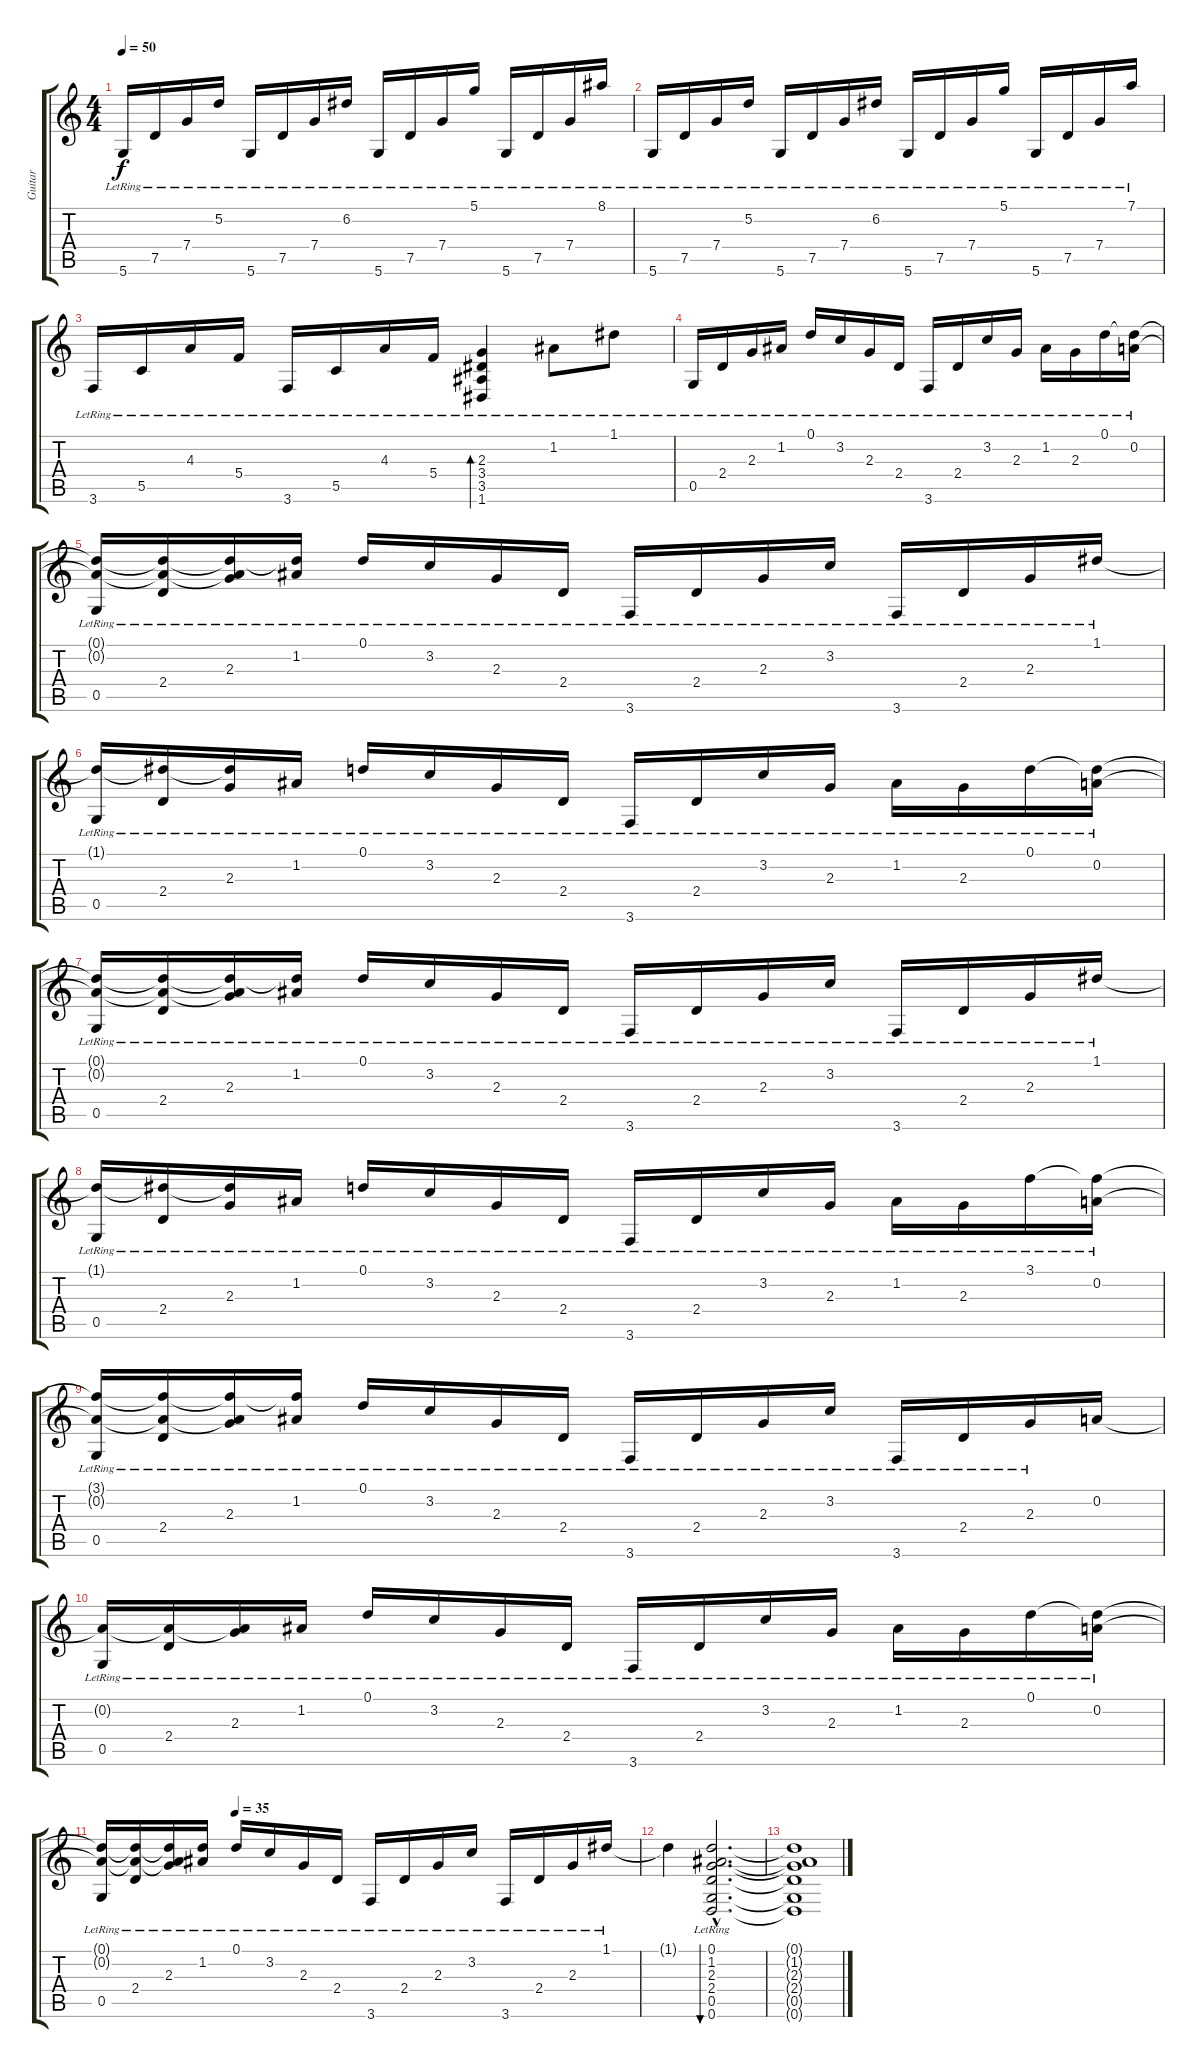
\track ("Guitar" "Guitar") {instrument acousticguitarsteel}
\staff {score tabs}
\tuning (D4 A3 F3 C3 G2 D2) {hide}
\ts (4 4)
\tempo 50
\clef g2
\ks c
5.6{lr}.16{dy f} 7.5{lr}.16 7.4{lr}.16 5.2{lr}.16 5.6{lr}.16 7.5{lr}.16 7.4{lr}.16 6.2{lr}.16 5.6{lr}.16 7.5{lr}.16 7.4{lr}.16 5.1{lr}.16 5.6{lr}.16 7.5{lr}.16 7.4{lr}.16 8.1{lr}.16 |
5.6{lr}.16 7.5{lr}.16 7.4{lr}.16 5.2{lr}.16 5.6{lr}.16 7.5{lr}.16 7.4{lr}.16 6.2{lr}.16 5.6{lr}.16 7.5{lr}.16 7.4{lr}.16 5.1{lr}.16 5.6{lr}.16 7.5{lr}.16 7.4{lr}.16 7.1{lr}.16 |
3.6{lr}.16 5.5{lr}.16 4.3{lr}.16 5.4{lr}.16 3.6{lr}.16 5.5{lr}.16 4.3{lr}.16 5.4{lr}.16 (2.3{lr} 3.4{lr} 3.5{lr} 1.6{lr}).4{bd 120} 1.2{lr}.8 1.1{lr}.8 |
\section ("" "")
0.5{lr}.16 2.4{lr}.16 2.3{lr}.16 1.2{lr}.16 0.1{lr}.16 3.2{lr}.16 2.3{lr}.16 2.4{lr}.16 3.6{lr}.16 2.4{lr}.16 3.2{lr}.16 2.3{lr}.16 1.2{lr}.16 2.3{lr}.16 0.1{lr}.16 (0.1{t} 0.2{lr}).16 |
(0.1{t} 0.2{t} 0.5{lr}).16 (0.1{t} 0.2{t} 2.4{lr}).16 (0.1{t} 0.2{t} 2.3{lr}).16 (0.1{t} 1.2{lr}).16 0.1{lr}.16 3.2{lr}.16 2.3{lr}.16 2.4{lr}.16 3.6{lr}.16 2.4{lr}.16 2.3{lr}.16 3.2{lr}.16 3.6{lr}.16 2.4{lr}.16 2.3{lr}.16 1.1{lr}.16 |
(1.1{t} 0.5{lr}).16 (1.1{t} 2.4{lr}).16 (1.1{t} 2.3{lr}).16 1.2{lr}.16 0.1{lr}.16 3.2{lr}.16 2.3{lr}.16 2.4{lr}.16 3.6{lr}.16 2.4{lr}.16 3.2{lr}.16 2.3{lr}.16 1.2{lr}.16 2.3{lr}.16 0.1{lr}.16 (0.1{t} 0.2{lr}).16 |
(0.1{t} 0.2{t} 0.5{lr}).16 (0.1{t} 0.2{t} 2.4{lr}).16 (0.1{t} 0.2{t} 2.3{lr}).16 (0.1{t} 1.2{lr}).16 0.1{lr}.16 3.2{lr}.16 2.3{lr}.16 2.4{lr}.16 3.6{lr}.16 2.4{lr}.16 2.3{lr}.16 3.2{lr}.16 3.6{lr}.16 2.4{lr}.16 2.3{lr}.16 1.1{lr}.16 |
(1.1{t} 0.5{lr}).16 (1.1{t} 2.4{lr}).16 (1.1{t} 2.3{lr}).16 1.2{lr}.16 0.1{lr}.16 3.2{lr}.16 2.3{lr}.16 2.4{lr}.16 3.6{lr}.16 2.4{lr}.16 3.2{lr}.16 2.3{lr}.16 1.2{lr}.16 2.3{lr}.16 3.1{lr}.16 (3.1{t} 0.2{lr}).16 |
(3.1{t} 0.2{t} 0.5{lr}).16 (3.1{t} 0.2{t} 2.4{lr}).16 (3.1{t} 0.2{t} 2.3{lr}).16 (3.1{t} 1.2{lr}).16 0.1{lr}.16 3.2{lr}.16 2.3{lr}.16 2.4{lr}.16 3.6{lr}.16 2.4{lr}.16 2.3{lr}.16 3.2{lr}.16 3.6{lr}.16 2.4{lr}.16 2.3{lr}.16 0.2.16 |
(0.2{t} 0.5{lr}).16 (0.2{t} 2.4{lr}).16 (0.2{t} 2.3{lr}).16 1.2{lr}.16 0.1{lr}.16 3.2{lr}.16 2.3{lr}.16 2.4{lr}.16 3.6{lr}.16 2.4{lr}.16 3.2{lr}.16 2.3{lr}.16 1.2{lr}.16 2.3{lr}.16 0.1{lr}.16 (0.1{t} 0.2{lr}).16 |
\tempo (35 0.25)
(0.1{t} 0.2{t} 0.5{lr}).16 (0.1{t} 0.2{t} 2.4{lr}).16 (0.1{t} 0.2{t} 2.3{lr}).16 (0.1{t} 1.2{lr}).16 0.1{lr}.16 3.2{lr}.16 2.3{lr}.16 2.4{lr}.16 3.6{lr}.16 2.4{lr}.16 2.3{lr}.16 3.2{lr}.16 3.6{lr}.16 2.4{lr}.16 2.3{lr}.16 1.1{lr}.16 |
1.1{t}.4 (0.1{hac lr} 1.2{hac lr} 2.3{hac lr} 2.4{hac lr} 0.5{hac lr} 0.6{hac lr}).2{d bu 120} |
(0.1{t} 1.2{t} 2.3{t} 2.4{t} 0.5{t} 0.6{t}).1
